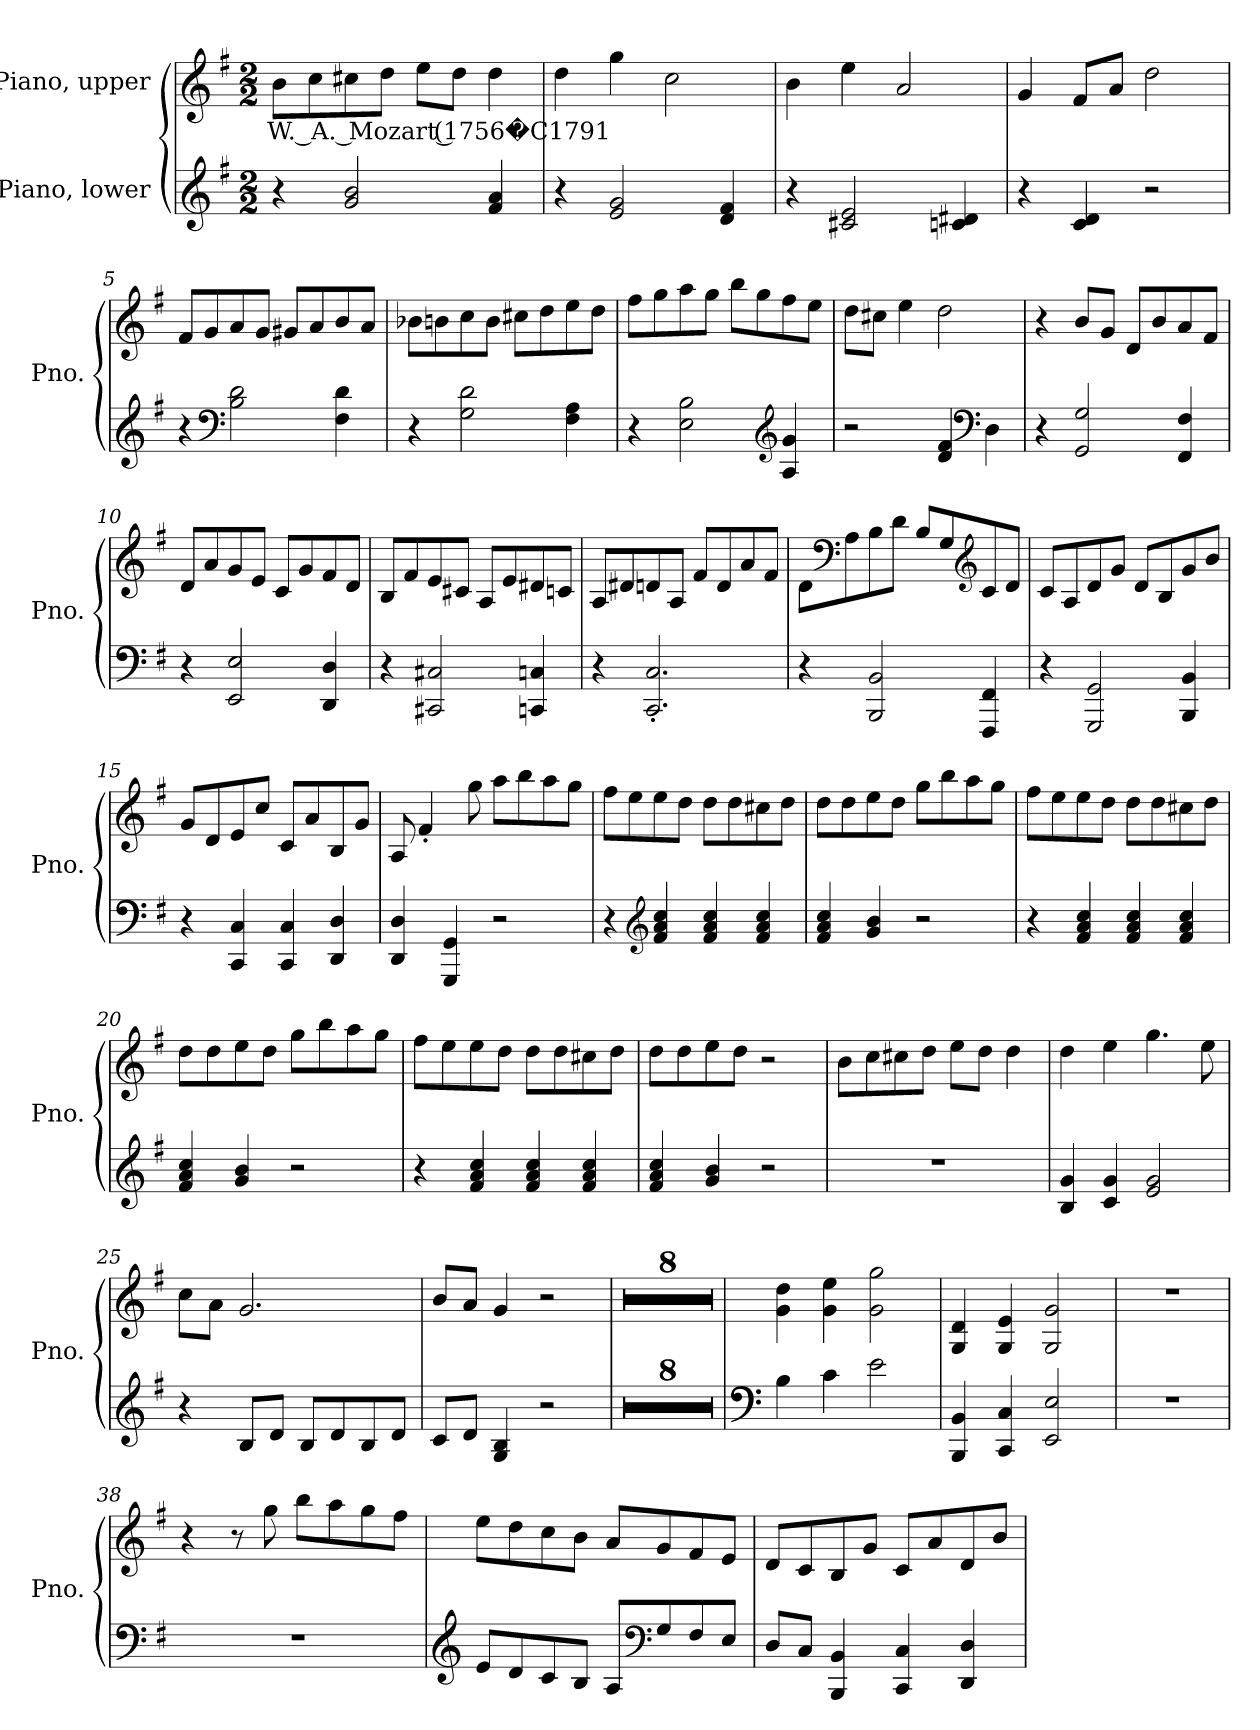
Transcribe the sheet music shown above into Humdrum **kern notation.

**kern	**kern	**text
*part2	*part1	*part1
*staff2	*staff1	*staff1
*I"Piano, lower	*I"Piano, upper	*
*I'Pno.	*I'Pno.	*
*clefG2	*clefG2	*
*k[f#]	*k[f#]	*
*M2/2	*M2/2	*
*MM180	*MM180	*
=1	=1	=1
!	!	!LO:LY:b
4r	8b\L	W. A. Mozart (1756�C1791
.	8cc\	.
2g/ 2b/	8cc#X\	.
.	8dd\J	.
.	8ee\L	.
.	8dd\J	.
4f#/ 4a/	4dd\	.
=2	=2	=2
4r	4dd\	.
2e/ 2g/	4gg\	.
.	2cc\	.
4d/ 4f#/	.	.
=3	=3	=3
4r	4b\	.
2c#X/ 2e/	4ee\	.
.	2a/	.
4cn/ 4d#X/	.	.
=4	=4	=4
4r	4g/	.
4c/ 4d/	8f#/L	.
.	8a/J	.
2r	2dd\	.
!!LO:LB:g=z
=5	=5	=5
4r	8f#/L	.
.	8g/	.
*clefF4	*	*
2B\ 2d\	8a/	.
.	8g/J	.
.	8g#X/L	.
.	8a/	.
4F#\ 4d\	8b/	.
.	8a/J	.
=6	=6	=6
4r	8b-X\L	.
.	8bn\	.
2G\ 2d\	8cc\	.
.	8b\J	.
.	8cc#X\L	.
.	8dd\	.
4F#\ 4A\	8ee\	.
.	8dd\J	.
=7	=7	=7
4r	8ff#\L	.
.	8gg\	.
2E\ 2B\	8aa\	.
.	8gg\J	.
.	8bb\L	.
.	8gg\	.
*clefG2	*	*
4A/ 4g/	8ff#\	.
.	8ee\J	.
=8	=8	=8
2r	8dd\L	.
.	8cc#X\J	.
.	4ee\	.
4d/ 4f#/	2dd\	.
*clefF4	*	*
4D\	.	.
!!LO:LB:g=z
=9	=9	=9
4r	4r	.
2GG/ 2G/	8b/L	.
.	8g/J	.
.	8d/L	.
.	8b/	.
4FF#/ 4F#/	8a/	.
.	8f#/J	.
=10	=10	=10
4r	8d/L	.
.	8a/	.
2EE/ 2E/	8g/	.
.	8e/J	.
.	8c/L	.
.	8g/	.
4DD/ 4D/	8f#/	.
.	8d/J	.
=11	=11	=11
4r	8B/L	.
.	8f#/	.
2CC#X/ 2C#X/	8e/	.
.	8c#X/J	.
.	8A/L	.
.	8e/	.
4CCn/ 4Cn/	8d#X/	.
.	8cn/J	.
=12	=12	=12
4r	8A/L	.
.	8d#X/	.
2.CC/' 2.C/'	8dn/	.
.	8A/J	.
.	8f#/L	.
.	8d/	.
.	8a/	.
.	8f#/J	.
!!LO:LB:g=z
=13	=13	=13
4r	8d\L	.
*	*clefF4	*
.	8A\	.
2BBB/ 2BB/	8B\	.
.	8d\J	.
.	8B/L	.
.	8G/	.
*	*clefG2	*
4FFF#/ 4FF#/	8c/	.
.	8d/J	.
=14	=14	=14
4r	8c/L	.
.	8A/	.
2GGG/ 2GG/	8d/	.
.	8g/J	.
.	8d/L	.
.	8B/	.
4BBB/ 4BB/	8g/	.
.	8b/J	.
=15	=15	=15
4r	8g/L	.
.	8d/	.
4CC/ 4C/	8e/	.
.	8cc/J	.
4CC/ 4C/	8c/L	.
.	8a/	.
4DD/ 4D/	8B/	.
.	8g/J	.
=16	=16	=16
4DD/ 4D/	8A/	.
.	4f#'/	.
4GGG/ 4GG/	.	.
.	8gg\	.
2r	8aa\L	.
.	8bb\	.
.	8aa\	.
.	8gg\J	.
!!LO:LB:g=z
=17	=17	=17
4r	8ff#\L	.
.	8ee\	.
*clefG2	*	*
4f#/ 4a/ 4cc/	8ee\	.
.	8dd\J	.
4f#/ 4a/ 4cc/	8dd\L	.
.	8dd\	.
4f#/ 4a/ 4cc/	8cc#X\	.
.	8dd\J	.
=18	=18	=18
4f#/ 4a/ 4cc/	8dd\L	.
.	8dd\	.
4g/ 4b/	8ee\	.
.	8dd\J	.
2r	8gg\L	.
.	8bb\	.
.	8aa\	.
.	8gg\J	.
=19	=19	=19
4r	8ff#\L	.
.	8ee\	.
4f#/ 4a/ 4cc/	8ee\	.
.	8dd\J	.
4f#/ 4a/ 4cc/	8dd\L	.
.	8dd\	.
4f#/ 4a/ 4cc/	8cc#X\	.
.	8dd\J	.
=20	=20	=20
4f#/ 4a/ 4cc/	8dd\L	.
.	8dd\	.
4g/ 4b/	8ee\	.
.	8dd\J	.
2r	8gg\L	.
.	8bb\	.
.	8aa\	.
.	8gg\J	.
!!LO:LB:g=z
=21	=21	=21
4r	8ff#\L	.
.	8ee\	.
4f#/ 4a/ 4cc/	8ee\	.
.	8dd\J	.
4f#/ 4a/ 4cc/	8dd\L	.
.	8dd\	.
4f#/ 4a/ 4cc/	8cc#X\	.
.	8dd\J	.
=22	=22	=22
4f#/ 4a/ 4cc/	8dd\L	.
.	8dd\	.
4g/ 4b/	8ee\	.
.	8dd\J	.
2r	2r	.
=23	=23	=23
1r	8b\L	.
.	8cc\	.
.	8cc#X\	.
.	8dd\J	.
.	8ee\L	.
.	8dd\J	.
.	4dd\	.
=24	=24	=24
4B/ 4g/	4dd\	.
4c/ 4g/	4ee\	.
2e/ 2g/	4.gg\	.
.	8ee\	.
=25	=25	=25
4r	8cc\L	.
.	8a\J	.
8B/L	2.g/	.
8d/J	.	.
8B/L	.	.
8d/	.	.
8B/	.	.
8d/J	.	.
=26	=26	=26
8c/L	8b/L	.
8d/J	8a/J	.
4G/ 4B/	4g/	.
2r	2r	.
!!LO:PB:g=z
=27	=27	=27
1r	1r	.
=28	=28	=28
1r	1r	.
=29	=29	=29
1r	1r	.
=30	=30	=30
1r	1r	.
=31	=31	=31
1r	1r	.
=32	=32	=32
1r	1r	.
=33	=33	=33
1r	1r	.
=34	=34	=34
1r	1r	.
=35	=35	=35
*clefF4	*	*
4B\	4g\ 4dd\	.
4c\	4g\ 4ee\	.
2e\	2g\ 2gg\	.
=36	=36	=36
4BBB/ 4BB/	4G/ 4d/	.
4CC/ 4C/	4G/ 4e/	.
2EE/ 2E/	2G/ 2g/	.
=37	=37	=37
1r	1r	.
=38	=38	=38
1r	4r	.
.	8r	.
.	8gg\	.
.	8bb\L	.
.	8aa\	.
.	8gg\	.
.	8ff#\J	.
!!LO:LB:g=z
=39	=39	=39
*clefG2	*	*
8e/L	8ee\L	.
8d/	8dd\	.
8c/	8cc\	.
8B/J	8b\J	.
8A/L	8a/L	.
*clefF4	*	*
8G/	8g/	.
8F#/	8f#/	.
8E/J	8e/J	.
=40	=40	=40
8D/L	8d/L	.
8C/J	8c/	.
4BBB/ 4BB/	8B/	.
.	8g/J	.
4CC/ 4C/	8c/L	.
.	8a/	.
4DD/ 4D/	8d/	.
.	8b/J	.
=	=	=
*-	*-	*-
